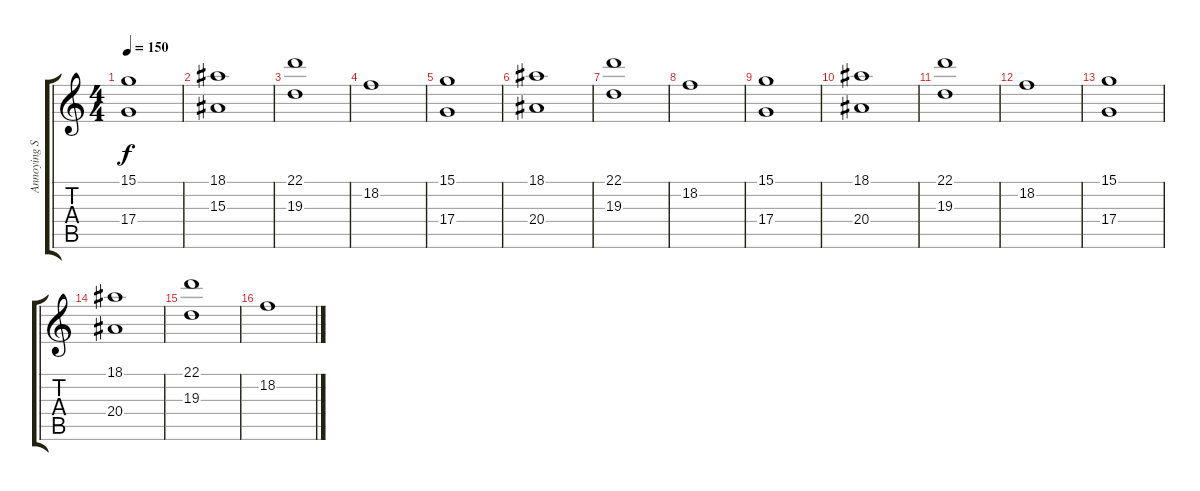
\track ("Annoying Sound" "Annoying S") {instrument drawbarorgan}
\staff {score tabs}
\tuning (E4 B3 G3 D3 A2 E2) {hide}
\ts (4 4)
\tempo 150
\clef g2
\ks c
(15.1 17.4).1{dy f} |
(18.1 15.3).1 |
(22.1 19.3).1 |
18.2.1 |
(15.1 17.4).1 |
(18.1 20.4).1 |
(22.1 19.3).1 |
18.2.1 |
(15.1 17.4).1 |
(18.1 20.4).1 |
(22.1 19.3).1 |
18.2.1 |
(15.1 17.4).1 |
(18.1 20.4).1 |
(22.1 19.3).1 |
18.2.1
